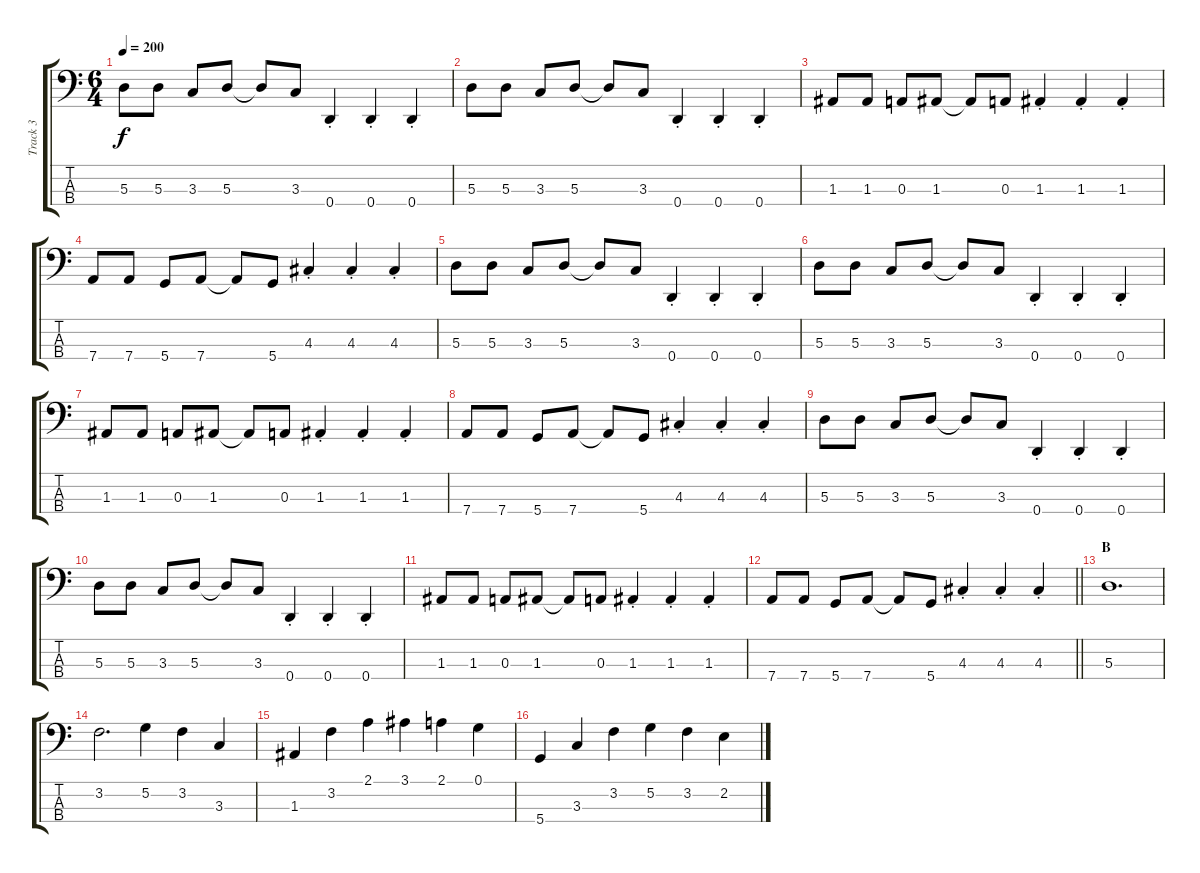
\track ("Track 3" "Track 3") {instrument electricbassfinger}
\staff {score tabs}
\tuning (G2 D2 A1 D1) {hide}
\ts (6 4)
\tempo 200
\clef f4
\ks c
5.3.8{dy f} 5.3.8 3.3.8 5.3.8 5.3{t}.8 3.3.8 0.4{st}.4 0.4{st}.4 0.4{st}.4 |
5.3.8 5.3.8 3.3.8 5.3.8 5.3{t}.8 3.3.8 0.4{st}.4 0.4{st}.4 0.4{st}.4 |
1.3.8 1.3.8 0.3.8 1.3.8 1.3{t}.8 0.3.8 1.3{st}.4 1.3{st}.4 1.3{st}.4 |
7.4.8 7.4.8 5.4.8 7.4.8 7.4{t}.8 5.4.8 4.3{st}.4 4.3{st}.4 4.3{st}.4 |
5.3.8 5.3.8 3.3.8 5.3.8 5.3{t}.8 3.3.8 0.4{st}.4 0.4{st}.4 0.4{st}.4 |
5.3.8 5.3.8 3.3.8 5.3.8 5.3{t}.8 3.3.8 0.4{st}.4 0.4{st}.4 0.4{st}.4 |
1.3.8 1.3.8 0.3.8 1.3.8 1.3{t}.8 0.3.8 1.3{st}.4 1.3{st}.4 1.3{st}.4 |
7.4.8 7.4.8 5.4.8 7.4.8 7.4{t}.8 5.4.8 4.3{st}.4 4.3{st}.4 4.3{st}.4 |
5.3.8 5.3.8 3.3.8 5.3.8 5.3{t}.8 3.3.8 0.4{st}.4 0.4{st}.4 0.4{st}.4 |
5.3.8 5.3.8 3.3.8 5.3.8 5.3{t}.8 3.3.8 0.4{st}.4 0.4{st}.4 0.4{st}.4 |
1.3.8 1.3.8 0.3.8 1.3.8 1.3{t}.8 0.3.8 1.3{st}.4 1.3{st}.4 1.3{st}.4 |
\barLineRight lightlight
7.4.8 7.4.8 5.4.8 7.4.8 7.4{t}.8 5.4.8 4.3{st}.4 4.3{st}.4 4.3{st}.4 |
\section ("" "B")
5.3.1{d} |
3.2.2{d} 5.2.4 3.2.4 3.3.4 |
1.3.4 3.2.4 2.1.4 3.1.4 2.1.4 0.1.4 |
5.4.4 3.3.4 3.2.4 5.2.4 3.2.4 2.2.4
